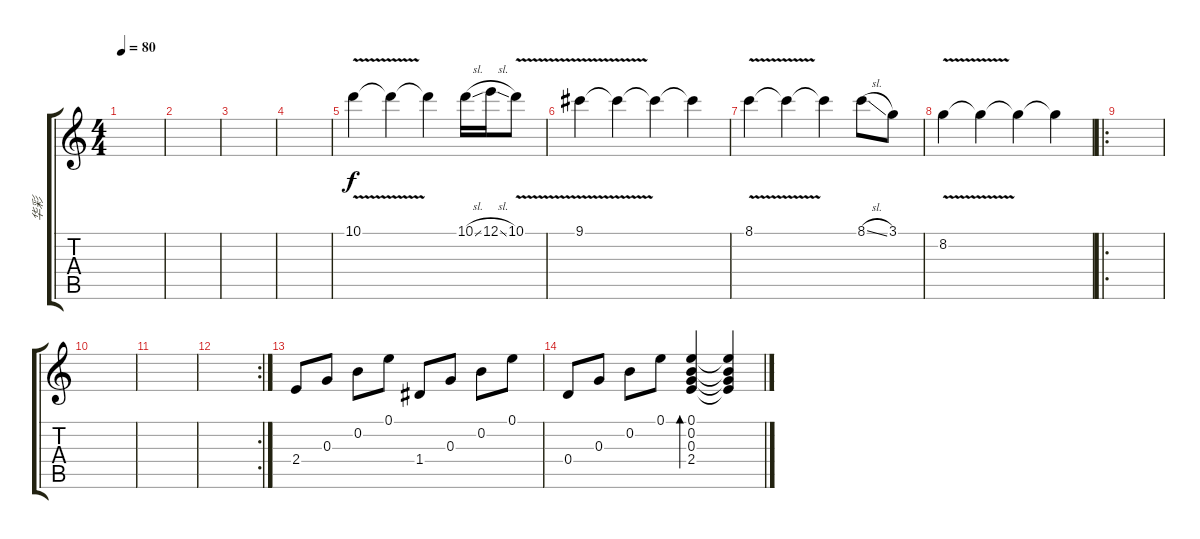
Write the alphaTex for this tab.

\track ("华彩" "华彩") {instrument electricguitarjazz}
\staff {score tabs}
\tuning (E4 B3 G3 D3 A2 D2) {hide}
\ts (4 4)
\tempo 80
\clef g2
\ks c
|
|
|
|
10.1{v}.4 10.1{t}.4 10.1{t}.4 10.1{sl}.16 12.1{sl}.16 10.1{v}.8 |
9.1{v}.4 9.1{t}.4 9.1{t}.4 9.1{t}.4 |
8.1{v}.4 8.1{t}.4 8.1{t}.4 8.1{sl}.8 3.1.8 |
8.2{v}.4 8.2{t}.4 8.2{t}.4 8.2{t}.4 |
\ro
|
|
|
\rc 2
|
2.4.8 0.3.8 0.2.8 0.1.8 1.4.8 0.3.8 0.2.8 0.1.8 |
0.4.8 0.3.8 0.2.8 0.1.8 (0.1 0.2 0.3 2.4).4{bd 120} (0.1{t} 0.2{t} 0.3{t} 2.4{t}).4
